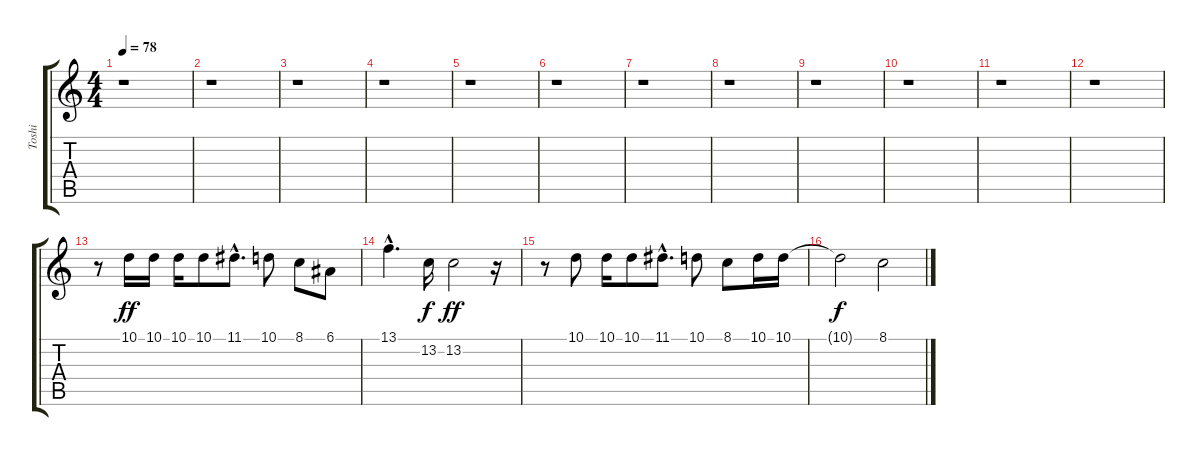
\track ("Toshi" "Toshi") {instrument tenorsax}
\staff {score tabs}
\tuning (E4 B3 G3 D3 A2 E2) {hide}
\ts (4 4)
\tempo 78
\clef g2
\ks c
r.1{dy ff instrument tenorsax} |
r.1 |
r.1 |
r.1 |
r.1 |
r.1 |
r.1 |
r.1 |
r.1 |
r.1 |
r.1 |
r.1 |
r.8 10.1.16 10.1.16 10.1.16 10.1.8 11.1{hac}.8{d} 10.1.8 8.1.8 6.1.8 |
13.1{hac}.4{d} 13.2.16{dy f} 13.2.2{dy ff} r.16 |
r.8 10.1.8 10.1.16 10.1.8 11.1{hac}.8{d} 10.1.8 8.1.8 10.1.16 10.1.16 |
10.1{t}.2{dy f} 8.1.2
